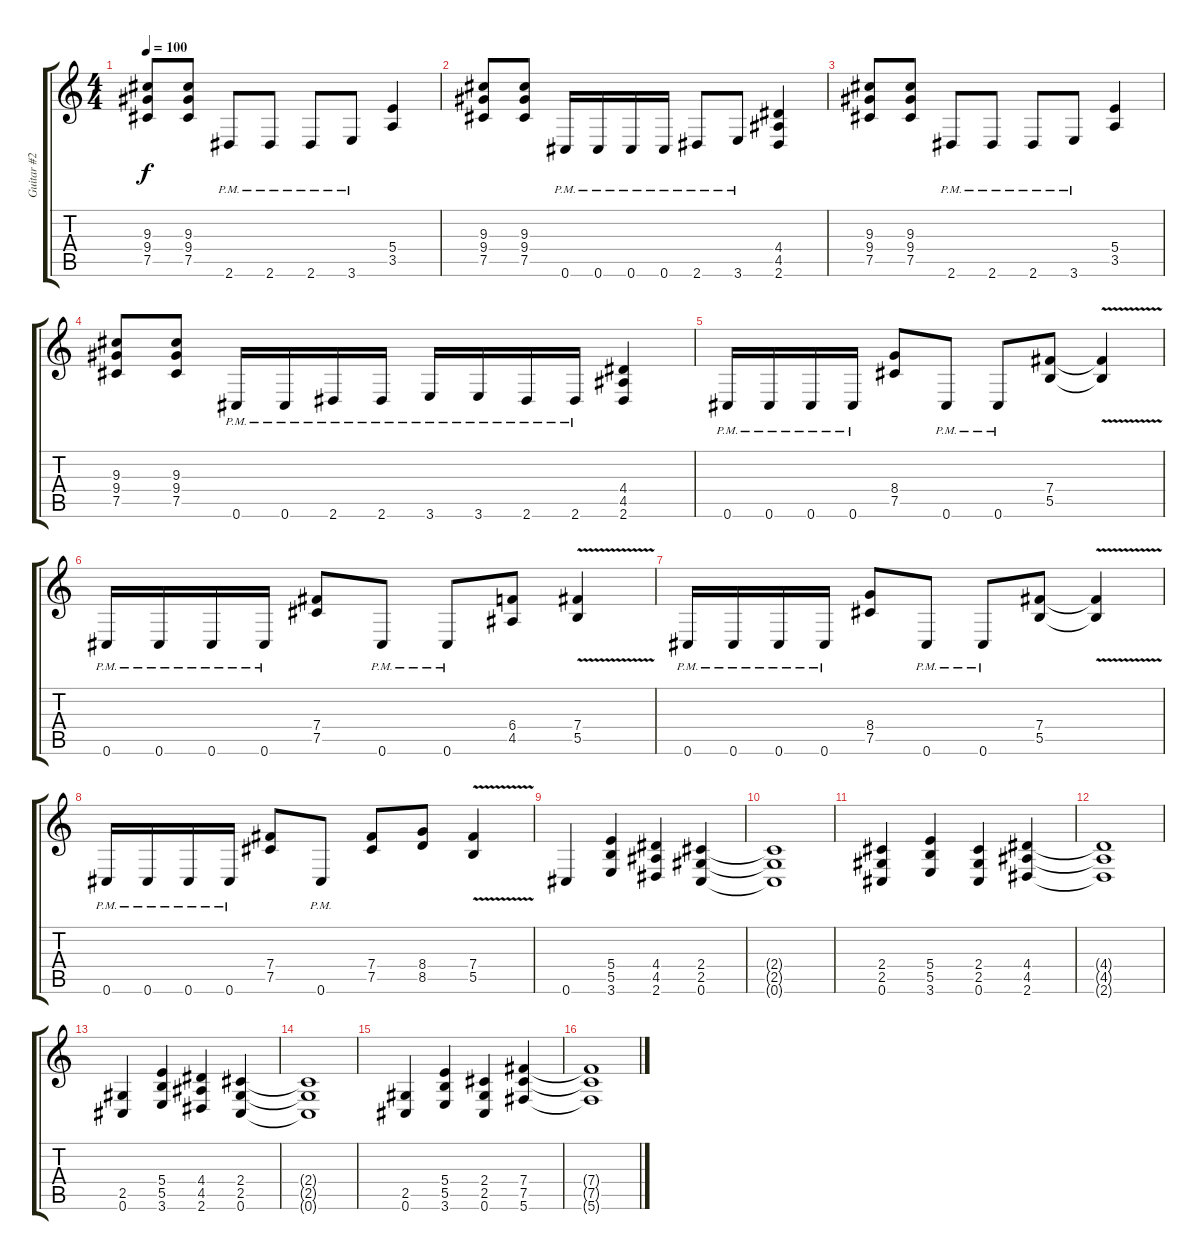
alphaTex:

\track ("Guitar #2" "Guitar #2") {instrument distortionguitar}
\staff {score tabs}
\tuning (Db4 Ab3 E3 B2 Gb2 Db2) {hide}
\ts (4 4)
\tempo 100
\clef g2
\ks c
(9.3 9.4 7.5).8{dy f} (9.3 9.4 7.5).8 2.6{pm}.8 2.6{pm}.8 2.6{pm}.8 3.6{pm}.8 (5.4 3.5).4 |
(9.3 9.4 7.5).8 (9.3 9.4 7.5).8 0.6{pm}.16 0.6{pm}.16 0.6{pm}.16 0.6{pm}.16 2.6{pm}.8 3.6{pm}.8 (4.4 4.5 2.6).4 |
(9.3 9.4 7.5).8 (9.3 9.4 7.5).8 2.6{pm}.8 2.6{pm}.8 2.6{pm}.8 3.6{pm}.8 (5.4 3.5).4 |
(9.3 9.4 7.5).8 (9.3 9.4 7.5).8 0.6{pm}.16 0.6{pm}.16 2.6{pm}.16 2.6{pm}.16 3.6{pm}.16 3.6{pm}.16 2.6{pm}.16 2.6{pm}.16 (4.4 4.5 2.6).4 |
0.6{pm}.16 0.6{pm}.16 0.6{pm}.16 0.6{pm}.16 (8.4 7.5).8 0.6{pm}.8 0.6{pm}.8 (7.4 5.5).8 (7.4{t} 5.5{v t}).4 |
0.6{pm}.16 0.6{pm}.16 0.6{pm}.16 0.6{pm}.16 (7.4 7.5).8 0.6{pm}.8 0.6{pm}.8 (6.4 4.5).8 (7.4 5.5{v}).4 |
0.6{pm}.16 0.6{pm}.16 0.6{pm}.16 0.6{pm}.16 (8.4 7.5).8 0.6{pm}.8 0.6{pm}.8 (7.4 5.5).8 (7.4{t} 5.5{v t}).4 |
0.6{pm}.16 0.6{pm}.16 0.6{pm}.16 0.6{pm}.16 (7.4 7.5).8 0.6{pm}.8 (7.4 7.5).8 (8.4 8.5).8 (7.4 5.5{v}).4 |
0.6.4 (5.4 5.5 3.6).4 (4.4 4.5 2.6).4 (2.4 2.5 0.6).4 |
(2.4{t} 2.5{t} 0.6{t}).1 |
(2.4 2.5 0.6).4 (5.4 5.5 3.6).4 (2.4 2.5 0.6).4 (4.4 4.5 2.6).4 |
(4.4{t} 4.5{t} 2.6{t}).1 |
(2.5 0.6).4 (5.4 5.5 3.6).4 (4.4 4.5 2.6).4 (2.4 2.5 0.6).4 |
(2.4{t} 2.5{t} 0.6{t}).1 |
(2.5 0.6).4 (5.4 5.5 3.6).4 (2.4 2.5 0.6).4 (7.4 7.5 5.6).4 |
(7.4{t} 7.5{t} 5.6{t}).1
